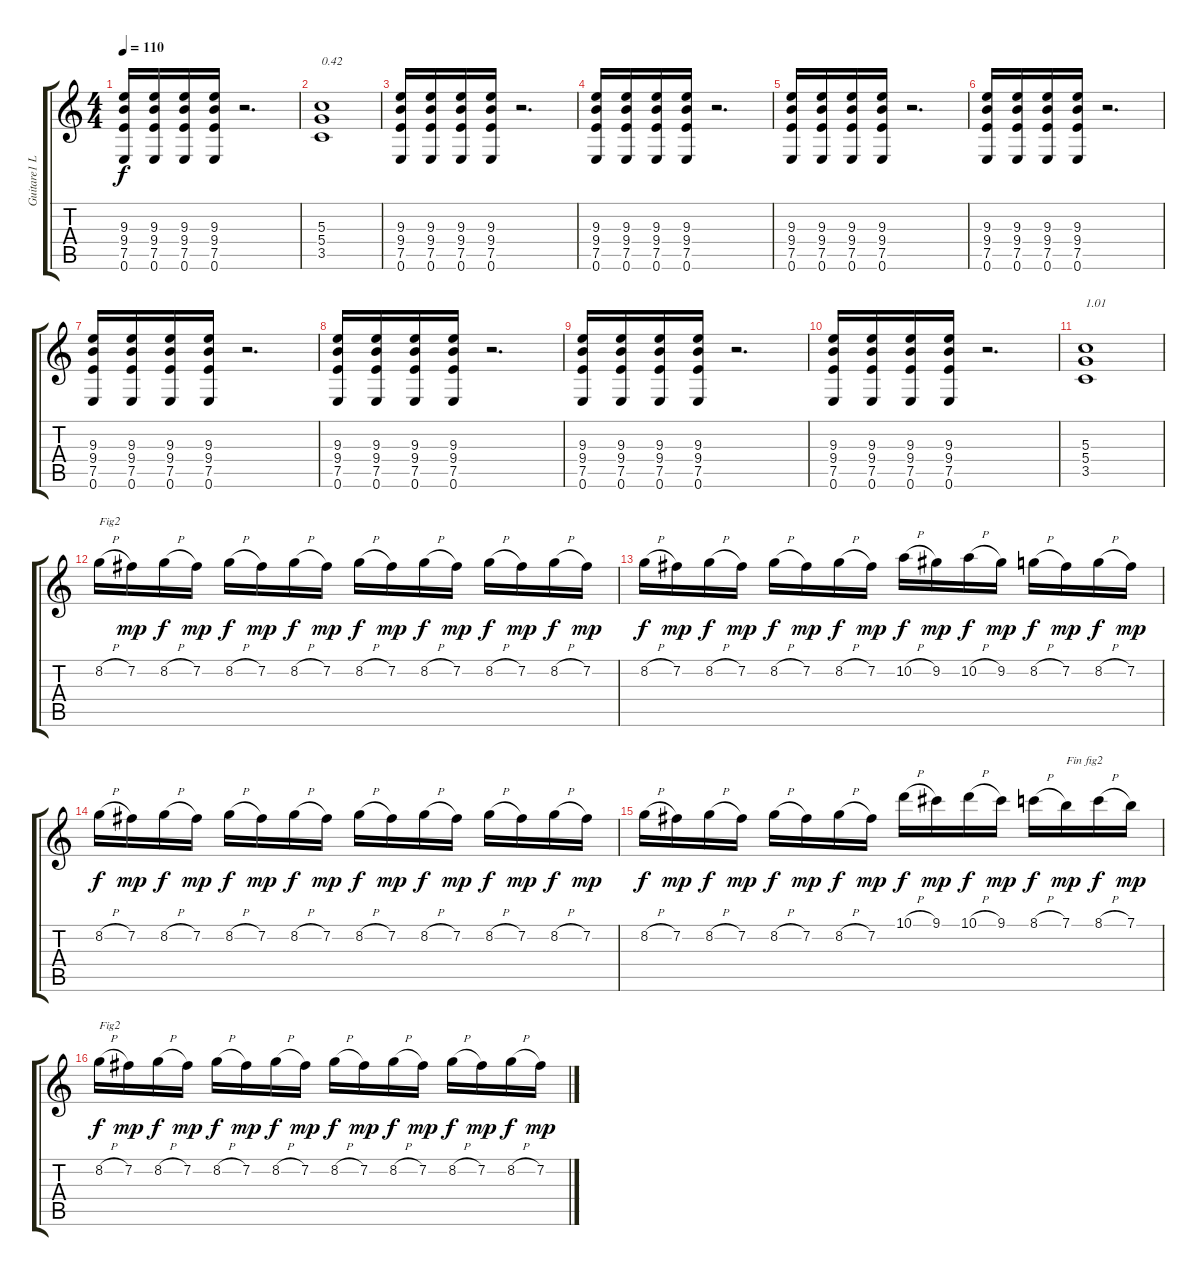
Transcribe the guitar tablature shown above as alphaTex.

\track ("Guitare1 Live" "Guitare1 L") {instrument overdrivenguitar}
\staff {score tabs}
\tuning (E4 B3 G3 D3 A2 E2) {hide}
\ts (4 4)
\tempo 110
\clef g2
\ks c
(9.3 9.4 7.5 0.6).16{dy f} (9.3 9.4 7.5 0.6).16 (9.3 9.4 7.5 0.6).16 (9.3 9.4 7.5 0.6).16 r.2{d} |
(5.3 5.4 3.5).1{txt "0.42"} |
(9.3 9.4 7.5 0.6).16 (9.3 9.4 7.5 0.6).16 (9.3 9.4 7.5 0.6).16 (9.3 9.4 7.5 0.6).16 r.2{d} |
(9.3 9.4 7.5 0.6).16 (9.3 9.4 7.5 0.6).16 (9.3 9.4 7.5 0.6).16 (9.3 9.4 7.5 0.6).16 r.2{d} |
(9.3 9.4 7.5 0.6).16 (9.3 9.4 7.5 0.6).16 (9.3 9.4 7.5 0.6).16 (9.3 9.4 7.5 0.6).16 r.2{d} |
(9.3 9.4 7.5 0.6).16 (9.3 9.4 7.5 0.6).16 (9.3 9.4 7.5 0.6).16 (9.3 9.4 7.5 0.6).16 r.2{d} |
(9.3 9.4 7.5 0.6).16 (9.3 9.4 7.5 0.6).16 (9.3 9.4 7.5 0.6).16 (9.3 9.4 7.5 0.6).16 r.2{d} |
(9.3 9.4 7.5 0.6).16 (9.3 9.4 7.5 0.6).16 (9.3 9.4 7.5 0.6).16 (9.3 9.4 7.5 0.6).16 r.2{d} |
(9.3 9.4 7.5 0.6).16 (9.3 9.4 7.5 0.6).16 (9.3 9.4 7.5 0.6).16 (9.3 9.4 7.5 0.6).16 r.2{d} |
(9.3 9.4 7.5 0.6).16 (9.3 9.4 7.5 0.6).16 (9.3 9.4 7.5 0.6).16 (9.3 9.4 7.5 0.6).16 r.2{d} |
(5.3 5.4 3.5).1{txt "1.01"} |
8.2{h}.16{txt "Fig2"} 7.2.16{dy mp} 8.2{h}.16{dy f} 7.2.16{dy mp} 8.2{h}.16{dy f} 7.2.16{dy mp} 8.2{h}.16{dy f} 7.2.16{dy mp} 8.2{h}.16{dy f} 7.2.16{dy mp} 8.2{h}.16{dy f} 7.2.16{dy mp} 8.2{h}.16{dy f} 7.2.16{dy mp} 8.2{h}.16{dy f} 7.2.16{dy mp} |
8.2{h}.16{dy f} 7.2.16{dy mp} 8.2{h}.16{dy f} 7.2.16{dy mp} 8.2{h}.16{dy f} 7.2.16{dy mp} 8.2{h}.16{dy f} 7.2.16{dy mp} 10.2{h}.16{dy f} 9.2.16{dy mp} 10.2{h}.16{dy f} 9.2.16{dy mp} 8.2{h}.16{dy f} 7.2.16{dy mp} 8.2{h}.16{dy f} 7.2.16{dy mp} |
8.2{h}.16{dy f} 7.2.16{dy mp} 8.2{h}.16{dy f} 7.2.16{dy mp} 8.2{h}.16{dy f} 7.2.16{dy mp} 8.2{h}.16{dy f} 7.2.16{dy mp} 8.2{h}.16{dy f} 7.2.16{dy mp} 8.2{h}.16{dy f} 7.2.16{dy mp} 8.2{h}.16{dy f} 7.2.16{dy mp} 8.2{h}.16{dy f} 7.2.16{dy mp} |
8.2{h}.16{dy f} 7.2.16{dy mp} 8.2{h}.16{dy f} 7.2.16{dy mp} 8.2{h}.16{dy f} 7.2.16{dy mp} 8.2{h}.16{dy f} 7.2.16{dy mp} 10.1{h}.16{dy f} 9.1.16{dy mp} 10.1{h}.16{dy f} 9.1.16{dy mp} 8.1{h}.16{dy f} 7.1.16{txt "Fin fig2" dy mp} 8.1{h}.16{dy f} 7.1.16{dy mp} |
8.2{h}.16{txt "Fig2" dy f} 7.2.16{dy mp} 8.2{h}.16{dy f} 7.2.16{dy mp} 8.2{h}.16{dy f} 7.2.16{dy mp} 8.2{h}.16{dy f} 7.2.16{dy mp} 8.2{h}.16{dy f} 7.2.16{dy mp} 8.2{h}.16{dy f} 7.2.16{dy mp} 8.2{h}.16{dy f} 7.2.16{dy mp} 8.2{h}.16{dy f} 7.2.16{dy mp}
